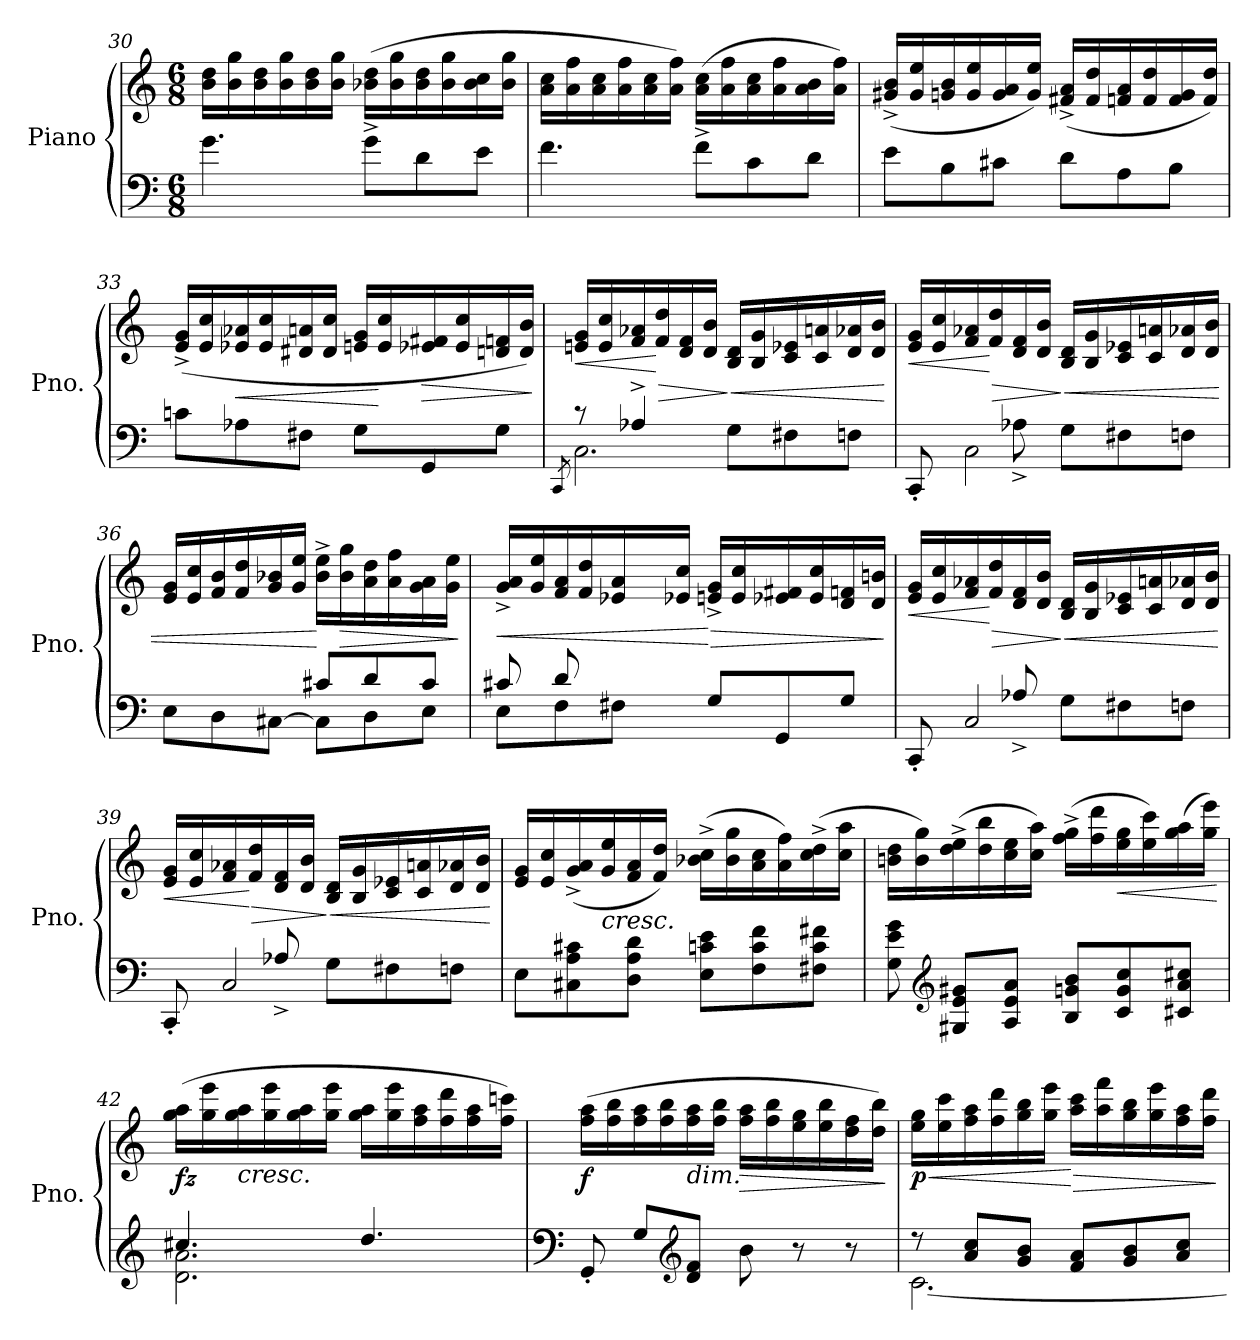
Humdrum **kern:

**kern	**kern	**dynam
*part1	*part1	*part1
*staff2	*staff1	*staff1/2
*I"Piano	*	*
*I'Pno.	*	*
*clefF4	*clefG2	*
*k[]	*k[]	*
*M6/8	*M6/8	*
=30	=30	=30
4.g\	16b\ 16dd\LL	.
.	16b\ 16gg\	.
.	16b\ 16dd\	.
.	16b\ 16gg\	.
.	16b\ 16dd\	.
.	16b\ 16gg\JJ	.
8g<^<\L	(16b-X\ 16dd\LL	.
.	16b-\ 16gg\	.
8d<\	16b-\ 16dd\	.
.	16b-\ 16gg\	.
8e\J	16b-\ 16cc\	.
.	16b-\ 16gg\JJ	.
=31	=31	=31
4.f\	16a\ 16cc\LL	.
.	16a\ 16ff\	.
.	16a\ 16cc\	.
.	16a\ 16ff\	.
.	16a\ 16cc\	.
.	16a\ 16ff\JJ)	.
8f<^<\L	(16a\ 16cc\LL	.
.	16a\ 16ff\	.
8c<\	16a\ 16cc\	.
.	16a\ 16ff\	.
8d\J	16a\ 16b\	.
.	16a\ 16ff\JJ)	.
=32	=32	=32
8e<\L	(16g#X/^< 16b/^<LL	.
.	16g#/ 16ee/	.
8B<\	16gn/ 16b/	.
.	16g/ 16ee/	.
8c#X\J	16g/ 16a/	.
.	16g/ 16ee/JJ)	.
8d<\L	(16f#X/^ 16a/^LL	.
.	16f#/ 16dd/	.
8A<\	16fn/ 16a/	.
.	16f/ 16dd/	.
8B\J	16f/ 16g/	.
.	16f/ 16dd/JJ)	.
!!LO:LB:g=z
=33	=33	=33
8cn<\L	(>16e/^ 16g/^LL	.
.	16e/ 16cc/	.
!	!	!LO:HP:b
8A-X<\	16e-X/ 16a-X/	<
.	16e-/ 16cc/	.
8F#X\J	16d#X/ 16an/	.
.	16d#/ 16cc/JJ	.
8G<\L	16en/ 16g/LL	.
.	16e/ 16cc/	[
!	!	!LO:HP:b
8GG/	16e-X/ 16f#X/	>
.	16e-/ 16cc/	.
8G\J	16dn/ 16fn/	.
.	16d/ 16b/JJ)	.
.	.	]
=34	=34	=34
*^	*	*
.	8qCC/	.	.
!	!	!	!LO:HP:b
8r	2.C\	16en/ 16g/LL	<
.	.	16e/ 16cc/	.
4A-X^/	.	16f/ 16a-X/	.
!	!	!	!LO:HP:n=1:b
.	.	16f/ 16dd/	[ >
.	.	16d/ 16f/	.
.	.	16d/ 16b/JJ	.
!	!	!	!LO:HP:n=1:b
8G\L	.	16B/ 16d/LL	] <
.	.	16B/ 16g/	.
8F#X\	.	16c/ 16e-X/	.
.	.	16c/ 16an/	.
8Fn\J	.	16d/ 16a-X/	.
.	.	16d/ 16b/JJ	.
*v	*v	*	*
.	.	[
=35	=35	=35
*^	*	*
!	!	!	!LO:HP:b
8CC'/	4ryy	16e/ 16g/LL	<
.	.	16e/ 16cc/	.
2C\	.	16f/ 16a-X/	.
!	!	!	!LO:HP:n=1:b
.	.	16f/ 16dd/	[ >
.	8A-X^<\	16d/ 16f/	.
.	.	16d/ 16b/JJ	.
!	!	!	!LO:HP:n=1:b
.	8G\L	16B/ 16d/LL	] <
.	.	16B/ 16g/	.
.	8F#X\	16c/ 16e-X/	.
.	.	16c/ 16an/	.
8ryy	8Fn\J	16d/ 16a-X/	.
.	.	16d/ 16b/JJ	.
!!LO:PB:g=z
=36	=36	=36	=36
8E\L	4.ryy	16e/ 16g/LL	.
.	.	16e/ 16cc/	.
8D\	.	16f/ 16b/	.
.	.	16f/ 16dd/	.
[8C#X\J	.	16g/ 16b-X/	.
.	.	16g/ 16ee/JJ	.
8C#\L]	8c#X/L	16b-\^ 16ee\^LL	[
!	!	!	!LO:HP:b
.	.	16b-\ 16gg\	>
8D\	8d/	16a\ 16dd\	.
.	.	16a\ 16ff\	.
8E\J	8c#/J	16g\ 16a\	.
.	.	16g\ 16ee\JJ	.
*v	*v	*	*
.	.	]
=37	=37	=37
*^	*	*
!	!	!	!LO:HP:b
*	*	*^	*
8E\L	8c#X/L	16g/^> 16a/^>LL	4ryy	<
.	.	16g/ 16ee/	.	.
8F\	8d/	16f/ 16a/	.	.
.	.	16f/ 16dd/	.	.
8F#X\J	2ryy	16e-X/ 16a/	8en\J	.
.	.	16e-X/ 16cc/JJ	.	.
!	!	!	!	!LO:HP:n=1:b
8G/L	.	16en/^> 16g/^>LL	4.ryy	[ >
.	.	16e/ 16cc/	.	.
8GG/	.	16e-X/ 16f#X/	.	.
.	.	16e-/ 16cc/	.	.
8G/J	.	16d/ 16fn/	.	.
.	.	16d/ 16bn/JJ	.	.
*v	*v	*	*	*
*	*v	*v	*
.	.	]
=38	=38	=38
*^	*	*
!	!	!	!LO:HP:b
8CC'/	4ryy	16e/ 16g/LL	<
.	.	16e/ 16cc/	.
2C/	.	16f/ 16a-X/	.
!	!	!	!LO:HP:n=1:b
.	.	16f/ 16dd/	[ >
.	8A-X^/	16d/ 16f/	.
.	.	16d/ 16b/JJ	.
!	!	!	!LO:HP:n=1:b
.	8G\L	16B/ 16d/LL	] <
.	.	16B/ 16g/	.
.	8F#X\	16c/ 16e-X/	.
.	.	16c/ 16an/	.
8ryy	8Fn\J	16d/ 16a-X/	.
.	.	16d/ 16b/JJ	.
*v	*v	*	*
.	.	[
!!LO:LB:g=z
=39	=39	=39
*^	*	*
!	!	!	!LO:HP:b
8CC'/	4ryy	16e/ 16g/LL	<
.	.	16e/ 16cc/	.
2C/	.	16f/ 16a-X/	.
!	!	!	!LO:HP:n=1:b
.	.	16f/ 16dd/	[ >
.	8A-X^/	16d/ 16f/	.
.	.	16d/ 16b/JJ	.
!	!	!	!LO:HP:n=1:b
.	8G\L	16B/ 16d/LL	] <
.	.	16B/ 16g/	.
.	8F#X\	16c/ 16e-X/	.
.	.	16c/ 16an/	.
8ryy	8Fn\J	16d/ 16a-X/	.
.	.	16d/ 16b/JJ	.
*v	*v	*	*
.	.	[
=40	=40	=40
8E\L	16e/ 16g/LL	.
.	16e/ 16cc/	.
8C#X\< 8A\< 8c#X\<	(16g/^ 16a/^	.
!	!LO:TX:b:i:t=cresc.	!
.	16g/ 16ee/	.
8D\< 8A\< 8d\<J	16f/ 16a/	.
.	16f/ 16dd/JJ)	.
8E\< 8cn\< 8e\<L	(16b-X\^< 16cc\^<LL	.
.	16b-\ 16gg\	.
8F\< 8c\< 8f\<	16a\ 16cc\	.
.	16a\ 16ff\)	.
8F#X\ 8c\ 8f#X\J	(16cc\^< 16dd\^<	.
.	16cc\ 16aa\JJ	.
=41	=41	=41
8G\ 8e\ 8g\	16bn\ 16dd\LL	.
.	16b\ 16gg\)	.
*clefG2	*	*
8G#X/ 8e/ 8g#X/L	(16dd\^< 16ee\^<	.
.	16dd\ 16bb\	.
8A/ 8e/ 8a/J	16cc\ 16ee\	.
.	16cc\ 16aa\JJ)	.
8B/ 8gn/ 8b/L	(16ff\^< 16gg\^<LL	.
.	16ff\ 16ddd\	.
!	!	!LO:HP:b
8c/ 8g/ 8cc/	16ee\ 16gg\	<
.	16ee\ 16ccc\)	.
8c#X/ 8a/ 8cc#X/J	(16gg\ 16aa\	.
.	16gg\ 16eee\JJ)	.
.	.	[
!!LO:LB:g=z
=42	=42	=42
*^	*	*
!	!	!	!LO:DY:b
4.cc#X/	2.d\ 2.a\	(16gg\ 16aa\LL	fz
.	.	16gg\ 16eee\	.
!	!	!LO:TX:b:i:t=cresc.	!
.	.	16gg\ 16aa\	.
.	.	16gg\ 16eee\	.
.	.	16gg\ 16aa\	.
.	.	16gg\ 16eee\JJ	.
4.dd/	.	16gg\ 16aa\LL	.
.	.	16gg\ 16eee\	.
.	.	16ff\ 16aa\	.
.	.	16ff\ 16ddd\	.
.	.	16ff\ 16aa\	.
.	.	16ff\ 16cccn\JJ)	.
*v	*v	*	*
=43	=43	=43
*clefF4	*	*
!	!	!LO:DY:b
8GG'/	(16ff\ 16aa\LL	f
.	16ff\ 16bb\	.
8G</L	16ff\ 16aa\	.
.	16ff\ 16bb\	.
*clefG2	*	*
!	!LO:TX:b:i:t=dim.	!
8d/ 8f/J	16ff\ 16aa\	.
.	16ff\ 16bb\JJ	.
!	!	!LO:HP:b
8b\	16ff\ 16aa\LL	>
.	16ff\ 16bb\	.
8r	16ee\ 16gg\	.
.	16ee\ 16bb\	.
8r	16dd\ 16ff\	.
.	16dd\ 16bb\JJ)	.
.	.	]
=44	=44	=44
*^	*	*
!	!	!	!LO:HP:b
!	!	!	!LO:DY:n=1:b
8r	[2.c\	16ee\ 16gg\LL	< p
.	.	16ee\ 16ccc\	.
8a/<< 8cc/<<L	.	16ff\ 16aa\	.
.	.	16ff\ 16ddd\	.
8g/<< 8b/<<J	.	16gg\ 16bb\	.
.	.	16gg\ 16eee\JJ	.
!	!	!	!LO:HP:n=1:b
8f/<< 8a/<<L	.	16aa\ 16ccc\LL	[ >
.	.	16aa\ 16fff\	.
8g/ 8b/	.	16gg\ 16bb\	.
.	.	16gg\ 16eee\	.
8a/ 8cc/J	.	16ff\ 16aa\	.
.	.	16ff\ 16ddd\JJ	.
*v	*v	*	*
.	.	]
=	=	=
*-	*-	*-
